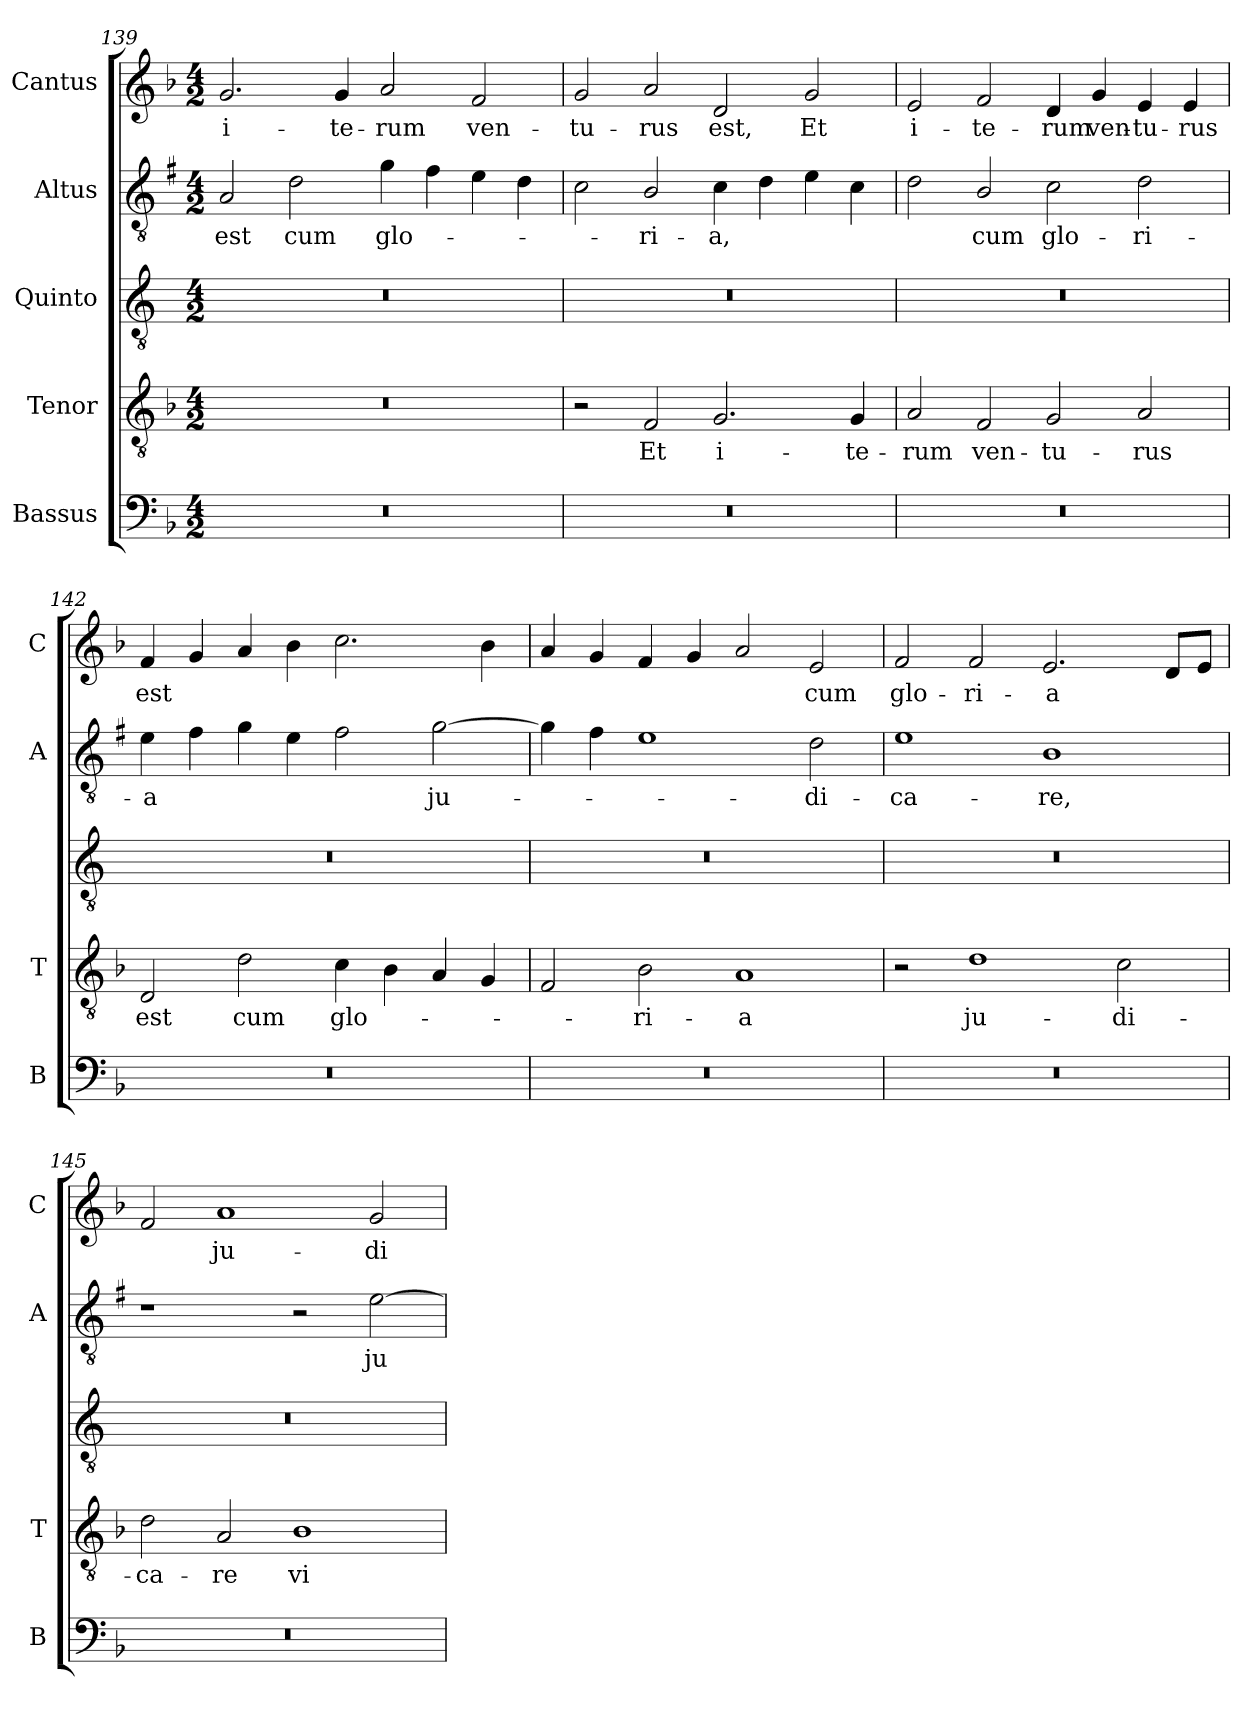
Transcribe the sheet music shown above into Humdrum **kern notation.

**kern	**kern	**text	**kern	**kern	**text	**kern	**text
*part5	*part4	*part4	*part3	*part2	*part2	*part1	*part1
*staff5	*staff4	*staff4	*staff3	*staff2	*staff2	*staff1	*staff1
*I"Bassus	*I"Tenor	*	*I"Quinto	*I"Altus	*	*I"Cantus	*
*I'B	*I'T	*	*	*I'A	*	*I'C	*
*clefF4	*clefGv2	*	*clefGv2	*clefGv2	*	*clefG2	*
*	*	*	*ITrd4c7	*ITrd1c2	*	*	*
*k[b-]	*k[b-]	*	*k[b-]	*k[b-]	*	*k[b-]	*
*F:	*F:	*	*F:	*F:	*	*F:	*
*M4/2	*M4/2	*	*M4/2	*M4/2	*	*M4/2	*
=139	=139	=139	=139	=139	=139	=139	=139
!	!	!	!	!	!LO:LY:b	!	!LO:LY:b
0r	0r	.	0r	2G/	est	2.g/	i-
!	!	!	!	!	!LO:LY:b	!	!
.	.	.	.	2c\	cum	.	.
!	!	!	!	!	!	!	!LO:LY:b
.	.	.	.	.	.	4g/	-te-
!	!	!	!	!	!LO:LY:b	!	!LO:LY:b
.	.	.	.	4f\	glo-	2a/	-rum
.	.	.	.	4e\	.	.	.
!	!	!	!	!	!	!	!LO:LY:b
.	.	.	.	4d\	.	2f/	ven-
.	.	.	.	4c\	.	.	.
=140	=140	=140	=140	=140	=140	=140	=140
!	!	!	!	!	!	!	!LO:LY:b
0r	2r	.	0r	2B-\	.	2g/	-tu-
!	!	!LO:LY:b	!	!	!LO:LY:b	!	!LO:LY:b
.	2F/	Et	.	2A/	-ri-	2a/	-rus
!	!	!LO:LY:b	!	!	!LO:LY:b	!	!LO:LY:b
.	2.G/	i-	.	4B-\	-a,	2d/	est,
.	.	.	.	4c\	.	.	.
!	!	!	!	!	!	!	!LO:LY:b
.	.	.	.	4d\	.	2g/	Et
!	!	!LO:LY:b	!	!	!	!	!
.	4G/	-te-	.	4B-\	.	.	.
=141	=141	=141	=141	=141	=141	=141	=141
!	!	!LO:LY:b	!	!	!	!	!LO:LY:b
0r	2A/	-rum	0r	2c\	.	2e/	i-
!	!	!LO:LY:b	!	!	!LO:LY:b	!	!LO:LY:b
.	2F/	ven-	.	2A/	cum	2f/	-te-
!	!	!LO:LY:b	!	!	!LO:LY:b	!	!LO:LY:b
.	2G/	-tu-	.	2B-\	glo-	4d/	-rum
!	!	!	!	!	!	!	!LO:LY:b
.	.	.	.	.	.	4g/	ven-
!	!	!LO:LY:b	!	!	!LO:LY:b	!	!LO:LY:b
.	2A/	-rus	.	2c\	-ri-	4e/	-tu-
!	!	!	!	!	!	!	!LO:LY:b
.	.	.	.	.	.	4e/	-rus
=142	=142	=142	=142	=142	=142	=142	=142
!	!	!LO:LY:b	!	!	!LO:LY:b	!	!LO:LY:b
0r	2D/	est	0r	4d\	-a	4f/	est
.	.	.	.	4e\	.	4g/	.
!	!	!LO:LY:b	!	!	!	!	!
.	2d\	cum	.	4f\	.	4a/	.
.	.	.	.	4d\	.	4b-\	.
!	!	!LO:LY:b	!	!	!	!	!
.	4c\	glo-	.	2e\	.	2.cc\	.
.	4B-\	.	.	.	.	.	.
!	!	!	!	!	!LO:LY:b	!	!
.	4A/	.	.	[2f\	ju-	.	.
.	4G/	.	.	.	.	4b-\	.
=143	=143	=143	=143	=143	=143	=143	=143
0r	2F/	.	0r	4f\]	.	4a/	.
.	.	.	.	4e\	.	4g/	.
!	!	!LO:LY:b	!	!	!	!	!
.	2B-\	-ri-	.	1d	.	4f/	.
.	.	.	.	.	.	4g/	.
!	!	!LO:LY:b	!	!	!	!	!
.	1A	-a	.	.	.	2a/	.
!	!	!	!	!	!LO:LY:b	!	!LO:LY:b
.	.	.	.	2c\	-di-	2e/	cum
!!LO:LB:g=z
=144	=144	=144	=144	=144	=144	=144	=144
!	!	!	!	!	!LO:LY:b	!	!LO:LY:b
0r	2r	.	0r	1d	-ca-	2f/	glo-
!	!	!LO:LY:b	!	!	!	!	!LO:LY:b
.	1d	ju-	.	.	.	2f/	-ri-
!	!	!	!	!	!LO:LY:b	!	!LO:LY:b
.	.	.	.	1A	-re,	2.e/	-a
!	!	!LO:LY:b	!	!	!	!	!
.	2c\	-di-	.	.	.	.	.
.	.	.	.	.	.	8d/L	.
.	.	.	.	.	.	8e/J	.
=145	=145	=145	=145	=145	=145	=145	=145
!	!	!LO:LY:b	!	!	!	!	!
0r	2d\	-ca-	0r	1r	.	2f/	.
!	!	!LO:LY:b	!	!	!	!	!LO:LY:b
.	2A/	-re	.	.	.	1a	ju-
!	!	!LO:LY:b	!	!	!	!	!
.	1B-	vi-	.	2r	.	.	.
!	!	!	!	!	!LO:LY:b	!	!LO:LY:b
.	.	.	.	[2d\	ju-	2g/	-di-
=	=	=	=	=	=	=	=
*-	*-	*-	*-	*-	*-	*-	*-
